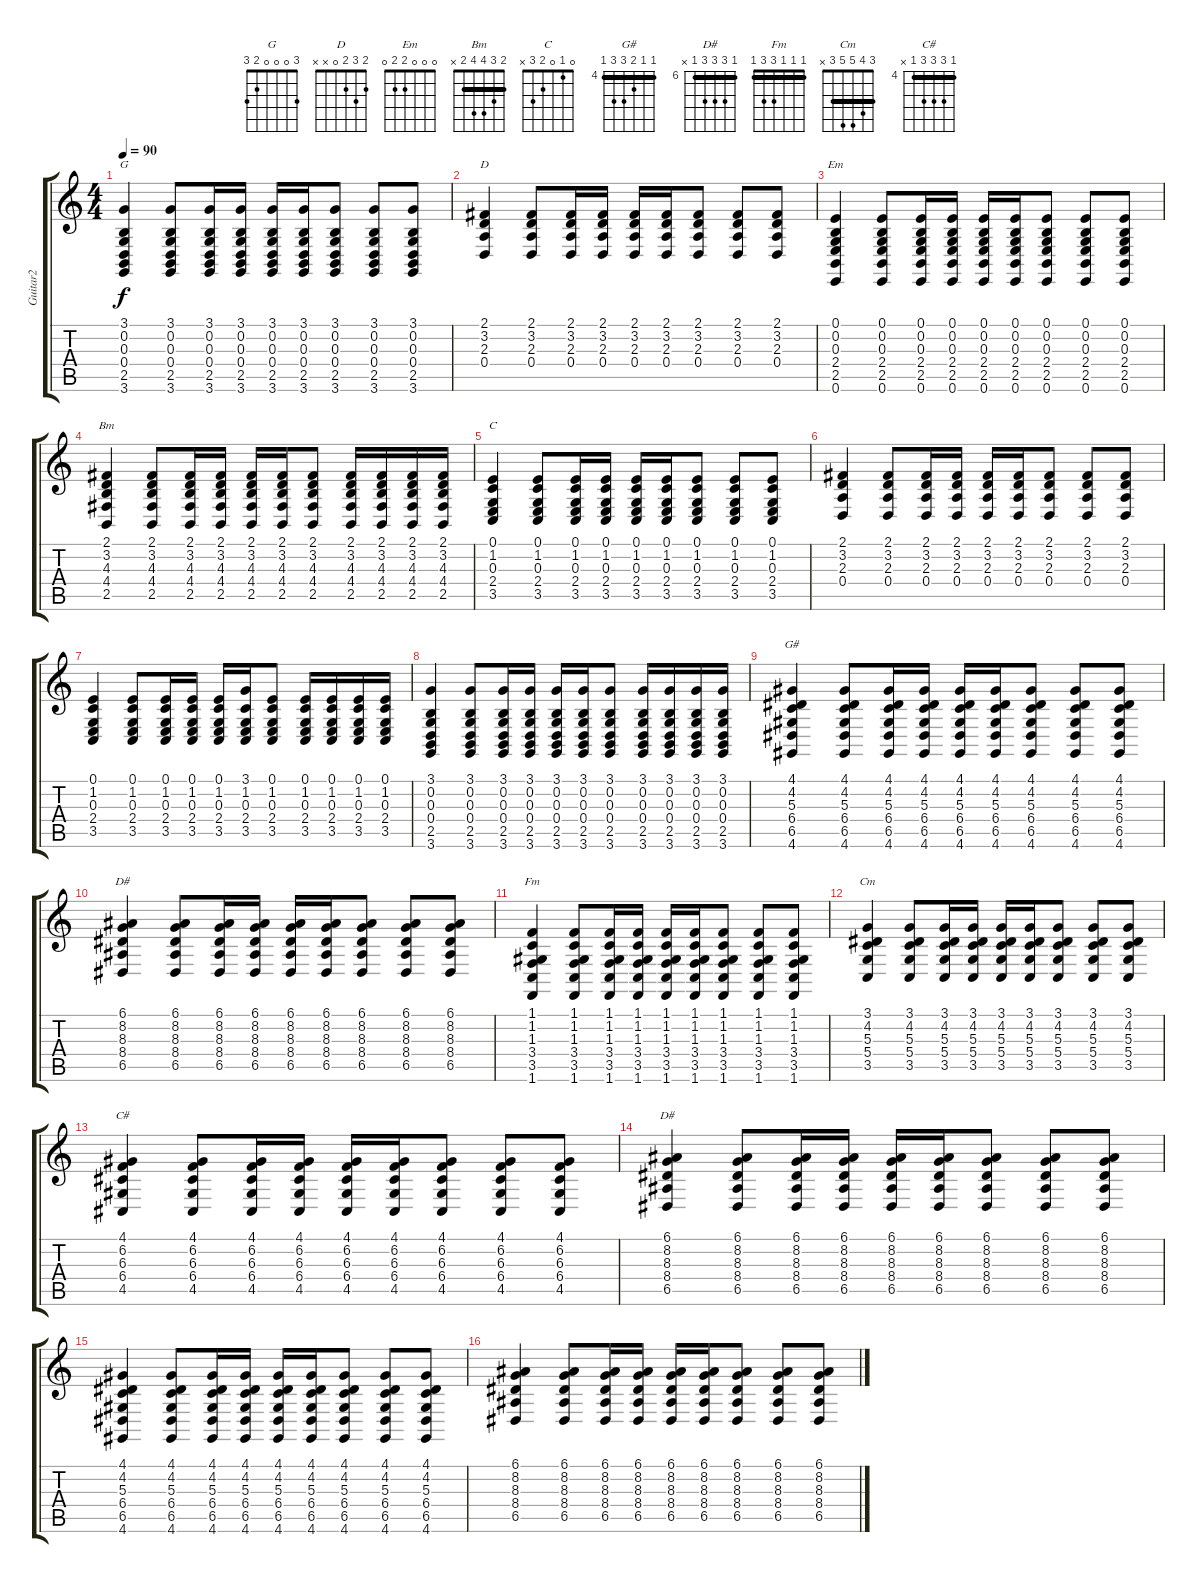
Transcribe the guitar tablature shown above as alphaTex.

\track ("Guitar2" "Guitar2") {instrument electricpiano1}
\staff {score tabs}
\tuning (E4 B3 G3 D3 A2 E2) {hide}
\chord ("G" 3 0 0 0 2 3)
\chord ("D" 2 3 2 0 x x)
\chord ("Em" 0 0 0 2 2 0)
\chord ("Bm" 2 3 4 4 2 x) {barre 2}
\chord ("C" 0 1 0 2 3 x)
\chord ("G#" 4 4 5 6 6 4) {firstfret 4 barre 4}
\chord ("D#" 6 8 8 8 6 x) {firstfret 4 barre 6}
\chord ("Fm" 1 1 1 3 3 1) {barre 1}
\chord ("Cm" 3 4 5 5 3 x) {barre 3}
\chord ("C#" 4 6 6 6 4 x) {firstfret 4 barre 4}
\chord ("D#" 6 8 8 8 6 x) {firstfret 6 barre 6}
\ts (4 4)
\tempo 90
\clef g2
\ks c
(3.1 0.2 0.3 0.4 2.5 3.6).4{ch "G" dy f} (3.1 0.2 0.3 0.4 2.5 3.6).8 (3.1 0.2 0.3 0.4 2.5 3.6).16 (3.1 0.2 0.3 0.4 2.5 3.6).16 (3.1 0.2 0.3 0.4 2.5 3.6).16 (3.1 0.2 0.3 0.4 2.5 3.6).16 (3.1 0.2 0.3 0.4 2.5 3.6).8 (3.1 0.2 0.3 0.4 2.5 3.6).8 (3.1 0.2 0.3 0.4 2.5 3.6).8 |
(2.1 3.2 2.3 0.4).4{ch "D"} (2.1 3.2 2.3 0.4).8 (2.1 3.2 2.3 0.4).16 (2.1 3.2 2.3 0.4).16 (2.1 3.2 2.3 0.4).16 (2.1 3.2 2.3 0.4).16 (2.1 3.2 2.3 0.4).8 (2.1 3.2 2.3 0.4).8 (2.1 3.2 2.3 0.4).8 |
(0.1 0.2 0.3 2.4 2.5 0.6).4{ch "Em"} (0.1 0.2 0.3 2.4 2.5 0.6).8 (0.1 0.2 0.3 2.4 2.5 0.6).16 (0.1 0.2 0.3 2.4 2.5 0.6).16 (0.1 0.2 0.3 2.4 2.5 0.6).16 (0.1 0.2 0.3 2.4 2.5 0.6).16 (0.1 0.2 0.3 2.4 2.5 0.6).8 (0.1 0.2 0.3 2.4 2.5 0.6).8 (0.1 0.2 0.3 2.4 2.5 0.6).8 |
(2.1 3.2 4.3 4.4 2.5).4{ch "Bm"} (2.1 3.2 4.3 4.4 2.5).8 (2.1 3.2 4.3 4.4 2.5).16 (2.1 3.2 4.3 4.4 2.5).16 (2.1 3.2 4.3 4.4 2.5).16 (2.1 3.2 4.3 4.4 2.5).16 (2.1 3.2 4.3 4.4 2.5).8 (2.1 3.2 4.3 4.4 2.5).16 (2.1 3.2 4.3 4.4 2.5).16 (2.1 3.2 4.3 4.4 2.5).16 (2.1 3.2 4.3 4.4 2.5).16 |
(0.1 1.2 0.3 2.4 3.5).4{ch "C"} (0.1 1.2 0.3 2.4 3.5).8 (0.1 1.2 0.3 2.4 3.5).16 (0.1 1.2 0.3 2.4 3.5).16 (0.1 1.2 0.3 2.4 3.5).16 (0.1 1.2 0.3 2.4 3.5).16 (0.1 1.2 0.3 2.4 3.5).8 (0.1 1.2 0.3 2.4 3.5).8 (0.1 1.2 0.3 2.4 3.5).8 |
(2.1 3.2 2.3 0.4).4 (2.1 3.2 2.3 0.4).8 (2.1 3.2 2.3 0.4).16 (2.1 3.2 2.3 0.4).16 (2.1 3.2 2.3 0.4).16 (2.1 3.2 2.3 0.4).16 (2.1 3.2 2.3 0.4).8 (2.1 3.2 2.3 0.4).8 (2.1 3.2 2.3 0.4).8 |
(0.1 1.2 0.3 2.4 3.5).4 (0.1 1.2 0.3 2.4 3.5).8 (0.1 1.2 0.3 2.4 3.5).16 (0.1 1.2 0.3 2.4 3.5).16 (0.1 1.2 0.3 2.4 3.5).16 (3.1 1.2 0.3 2.4 3.5).16 (0.1 1.2 0.3 2.4 3.5).8 (0.1 1.2 0.3 2.4 3.5).16 (0.1 1.2 0.3 2.4 3.5).16 (0.1 1.2 0.3 2.4 3.5).16 (0.1 1.2 0.3 2.4 3.5).16 |
(3.1 0.2 0.3 0.4 2.5 3.6).4 (3.1 0.2 0.3 0.4 2.5 3.6).8 (3.1 0.2 0.3 0.4 2.5 3.6).16 (3.1 0.2 0.3 0.4 2.5 3.6).16 (3.1 0.2 0.3 0.4 2.5 3.6).16 (3.1 0.2 0.3 0.4 2.5 3.6).16 (3.1 0.2 0.3 0.4 2.5 3.6).8 (3.1 0.2 0.3 0.4 2.5 3.6).16 (3.1 0.2 0.3 0.4 2.5 3.6).16 (3.1 0.2 0.3 0.4 2.5 3.6).16 (3.1 0.2 0.3 0.4 2.5 3.6).16 |
(4.1 4.2 5.3 6.4 6.5 4.6).4{ch "G#" volume 16} (4.1 4.2 5.3 6.4 6.5 4.6).8 (4.1 4.2 5.3 6.4 6.5 4.6).16 (4.1 4.2 5.3 6.4 6.5 4.6).16 (4.1 4.2 5.3 6.4 6.5 4.6).16 (4.1 4.2 5.3 6.4 6.5 4.6).16 (4.1 4.2 5.3 6.4 6.5 4.6).8 (4.1 4.2 5.3 6.4 6.5 4.6).8 (4.1 4.2 5.3 6.4 6.5 4.6).8 |
(6.1 8.2 8.3 8.4 6.5).4{ch "D#"} (6.1 8.2 8.3 8.4 6.5).8 (6.1 8.2 8.3 8.4 6.5).16 (6.1 8.2 8.3 8.4 6.5).16 (6.1 8.2 8.3 8.4 6.5).16 (6.1 8.2 8.3 8.4 6.5).16 (6.1 8.2 8.3 8.4 6.5).8 (6.1 8.2 8.3 8.4 6.5).8 (6.1 8.2 8.3 8.4 6.5).8 |
(1.1 1.2 1.3 3.4 3.5 1.6).4{ch "Fm"} (1.1 1.2 1.3 3.4 3.5 1.6).8 (1.1 1.2 1.3 3.4 3.5 1.6).16 (1.1 1.2 1.3 3.4 3.5 1.6).16 (1.1 1.2 1.3 3.4 3.5 1.6).16 (1.1 1.2 1.3 3.4 3.5 1.6).16 (1.1 1.2 1.3 3.4 3.5 1.6).8 (1.1 1.2 1.3 3.4 3.5 1.6).8 (1.1 1.2 1.3 3.4 3.5 1.6).8 |
(3.1 4.2 5.3 5.4 3.5).4{ch "Cm"} (3.1 4.2 5.3 5.4 3.5).8 (3.1 4.2 5.3 5.4 3.5).16 (3.1 4.2 5.3 5.4 3.5).16 (3.1 4.2 5.3 5.4 3.5).16 (3.1 4.2 5.3 5.4 3.5).16 (3.1 4.2 5.3 5.4 3.5).8 (3.1 4.2 5.3 5.4 3.5).8 (3.1 4.2 5.3 5.4 3.5).8 |
(4.1 6.2 6.3 6.4 4.5).4{ch "C#"} (4.1 6.2 6.3 6.4 4.5).8 (4.1 6.2 6.3 6.4 4.5).16 (4.1 6.2 6.3 6.4 4.5).16 (4.1 6.2 6.3 6.4 4.5).16 (4.1 6.2 6.3 6.4 4.5).16 (4.1 6.2 6.3 6.4 4.5).8 (4.1 6.2 6.3 6.4 4.5).8 (4.1 6.2 6.3 6.4 4.5).8 |
(6.1 8.2 8.3 8.4 6.5).4{ch "D#"} (6.1 8.2 8.3 8.4 6.5).8 (6.1 8.2 8.3 8.4 6.5).16 (6.1 8.2 8.3 8.4 6.5).16 (6.1 8.2 8.3 8.4 6.5).16 (6.1 8.2 8.3 8.4 6.5).16 (6.1 8.2 8.3 8.4 6.5).8 (6.1 8.2 8.3 8.4 6.5).8 (6.1 8.2 8.3 8.4 6.5).8 |
(4.1 4.2 5.3 6.4 6.5 4.6).4 (4.1 4.2 5.3 6.4 6.5 4.6).8 (4.1 4.2 5.3 6.4 6.5 4.6).16 (4.1 4.2 5.3 6.4 6.5 4.6).16 (4.1 4.2 5.3 6.4 6.5 4.6).16 (4.1 4.2 5.3 6.4 6.5 4.6).16 (4.1 4.2 5.3 6.4 6.5 4.6).8 (4.1 4.2 5.3 6.4 6.5 4.6).8 (4.1 4.2 5.3 6.4 6.5 4.6).8 |
(6.1 8.2 8.3 8.4 6.5).4 (6.1 8.2 8.3 8.4 6.5).8 (6.1 8.2 8.3 8.4 6.5).16 (6.1 8.2 8.3 8.4 6.5).16 (6.1 8.2 8.3 8.4 6.5).16 (6.1 8.2 8.3 8.4 6.5).16 (6.1 8.2 8.3 8.4 6.5).8 (6.1 8.2 8.3 8.4 6.5).8 (6.1 8.2 8.3 8.4 6.5).8
